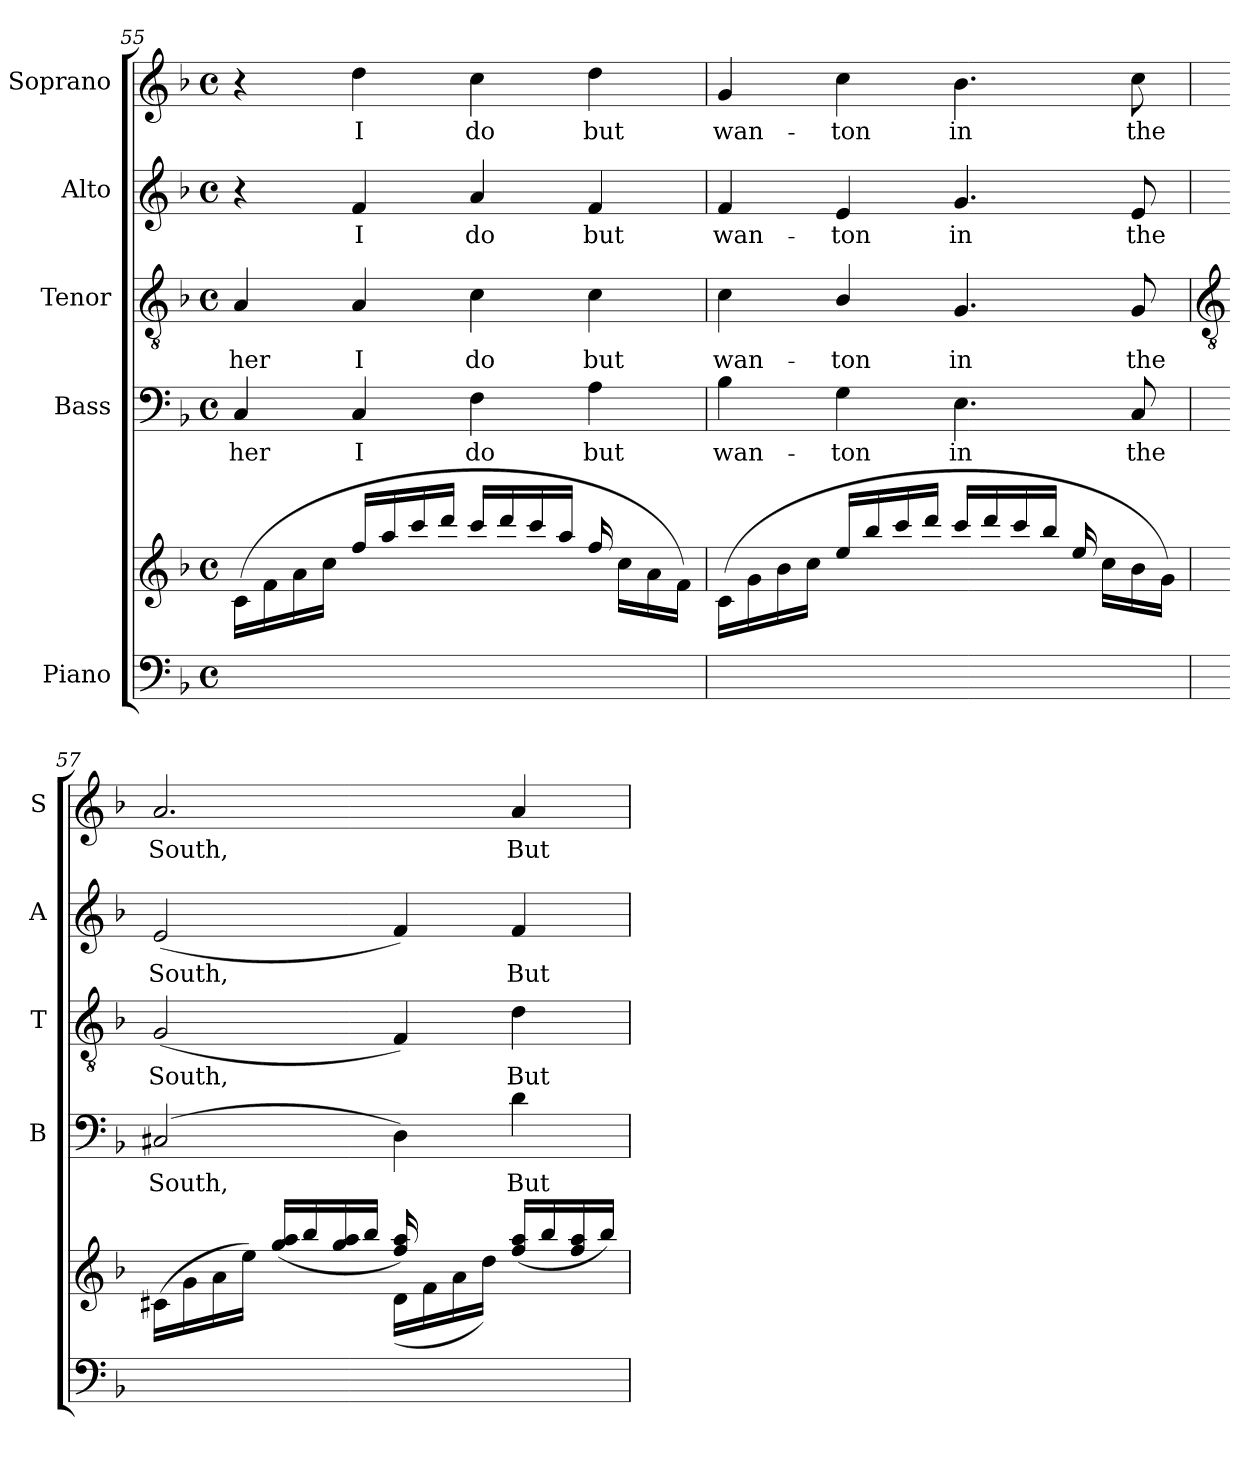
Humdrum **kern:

**kern	**kern	**kern	**text	**kern	**text	**kern	**text	**kern	**text
*part5	*part5	*part4	*part4	*part3	*part3	*part2	*part2	*part1	*part1
*staff6	*staff5	*staff4	*staff4	*staff3	*staff3	*staff2	*staff2	*staff1	*staff1
*I"Piano	*	*I"Bass	*	*I"Tenor	*	*I"Alto	*	*I"Soprano	*
*	*	*I'B	*	*I'T	*	*I'A	*	*I'S	*
*clefF4	*clefG2	*clefF4	*	*clefGv2	*	*clefG2	*	*clefG2	*
*k[b-]	*k[b-]	*k[b-]	*	*k[b-]	*	*k[b-]	*	*k[b-]	*
*F:	*F:	*F:	*	*F:	*	*F:	*	*F:	*
*M4/4	*M4/4	*M4/4	*	*M4/4	*	*M4/4	*	*M4/4	*
*met(c)	*met(c)	*met(c)	*	*met(c)	*	*met(c)	*	*met(c)	*
=55	=55	=55	=55	=55	=55	=55	=55	=55	=55
!	!	!	!LO:LY:b	!	!LO:LY:b	!	!	!	!
1ryy	(>16c\LL	4C	her	4A	her	4r	.	4r	.
.	16f\	.	.	.	.	.	.	.	.
.	16a\	.	.	.	.	.	.	.	.
.	16ccJJ	.	.	.	.	.	.	.	.
!	!	!	!LO:LY:b	!	!LO:LY:b	!	!LO:LY:b	!	!LO:LY:b
.	16ff/LL	4C	I	4A	I	4f	I	4dd	I
.	16aa/	.	.	.	.	.	.	.	.
.	16ccc/	.	.	.	.	.	.	.	.
.	16ddd/JJ	.	.	.	.	.	.	.	.
!	!	!	!LO:LY:b	!	!LO:LY:b	!	!LO:LY:b	!	!LO:LY:b
.	16ccc/LL	4F	do	4c	do	4a	do	4cc	do
.	16ddd/	.	.	.	.	.	.	.	.
.	16ccc/	.	.	.	.	.	.	.	.
.	16aa/JJ	.	.	.	.	.	.	.	.
!	!	!	!LO:LY:b	!	!LO:LY:b	!	!LO:LY:b	!	!LO:LY:b
.	16ff/	4A	but	4c	but	4f	but	4dd	but
.	16cc\LL	.	.	.	.	.	.	.	.
.	16a\	.	.	.	.	.	.	.	.
.	16f\JJ)	.	.	.	.	.	.	.	.
=56	=56	=56	=56	=56	=56	=56	=56	=56	=56
!	!	!	!LO:LY:b	!	!LO:LY:b	!	!LO:LY:b	!	!LO:LY:b
1ryy	(>16c\LL	4B-	wan-	4c	wan-	4f	wan-	4g	wan-
.	16g\	.	.	.	.	.	.	.	.
.	16b-	.	.	.	.	.	.	.	.
.	16ccJJ	.	.	.	.	.	.	.	.
!	!	!	!LO:LY:b	!	!LO:LY:b	!	!LO:LY:b	!	!LO:LY:b
.	16ee/LL	4G	-ton	4B-/	-ton	4e	-ton	4cc	-ton
.	16bb-/	.	.	.	.	.	.	.	.
.	16ccc/	.	.	.	.	.	.	.	.
.	16ddd/JJ	.	.	.	.	.	.	.	.
!	!	!	!LO:LY:b	!	!LO:LY:b	!	!LO:LY:b	!	!LO:LY:b
.	16ccc/LL	4.E	in	4.G	in	4.g	in	4.b-	in
.	16ddd/	.	.	.	.	.	.	.	.
.	16ccc/	.	.	.	.	.	.	.	.
.	16bb-/JJ	.	.	.	.	.	.	.	.
.	16ee/	.	.	.	.	.	.	.	.
.	16cc\LL	.	.	.	.	.	.	.	.
!	!	!	!LO:LY:b	!	!LO:LY:b	!	!LO:LY:b	!	!LO:LY:b
.	16b-\	8C	the	8G	the	8e	the	8cc	the
.	16g\JJ)	.	.	.	.	.	.	.	.
!!LO:LB:g=z
=57	=57	=57	=57	=57	=57	=57	=57	=57	=57
*	*	*	*	*clefGv2	*	*	*	*	*
*	*^	*	*	*	*	*	*	*	*
!	!	!	!	!LO:LY:b	!	!LO:LY:b	!	!LO:LY:b	!	!LO:LY:b
1ryy	4ryy	(<16c#X\LL	(<2C#X	South,	(<2G	South,	(<2e	South,	2.a	South,
.	.	16g\	.	.	.	.	.	.	.	.
.	.	16a\	.	.	.	.	.	.	.	.
.	.	16ee\JJ)	.	.	.	.	.	.	.	.
.	(>16gg/ 16aa/LL	4ryy	.	.	.	.	.	.	.	.
.	16bb-/	.	.	.	.	.	.	.	.	.
.	16gg/ 16aa/	.	.	.	.	.	.	.	.	.
.	16bb-/JJ	.	.	.	.	.	.	.	.	.
.	16ff/ 16aa/)	(<16d\LL	4D)	.	4F)	.	4f)	.	.	.
.	16ryy	16f\	.	.	.	.	.	.	.	.
.	8ryy	16a\	.	.	.	.	.	.	.	.
.	.	16dd\JJ)	.	.	.	.	.	.	.	.
!	!	!	!	!LO:LY:b	!	!LO:LY:b	!	!LO:LY:b	!	!LO:LY:b
.	(>16ff/ 16aa/LL	4ryy	4d	But	4d	But	4f	But	4a	But
.	16bb-/	.	.	.	.	.	.	.	.	.
.	16ff/ 16aa/	.	.	.	.	.	.	.	.	.
.	16bb-/JJ)	.	.	.	.	.	.	.	.	.
*	*v	*v	*	*	*	*	*	*	*	*
=	=	=	=	=	=	=	=	=	=
*-	*-	*-	*-	*-	*-	*-	*-	*-	*-
